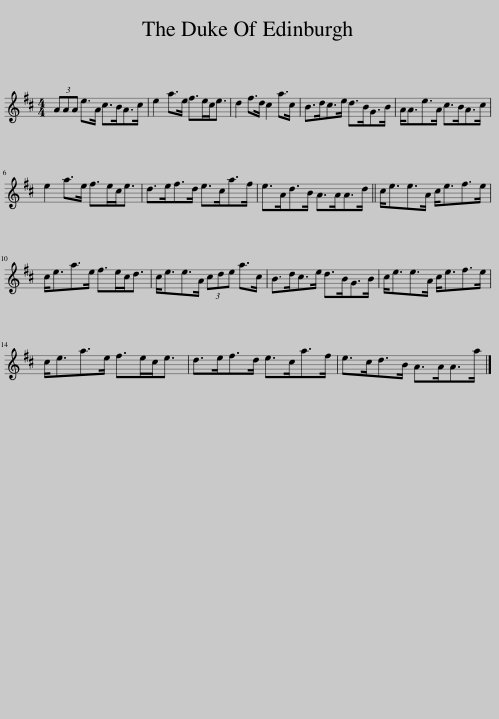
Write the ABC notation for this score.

X:1
L:1/8
M:4/4
I:linebreak $
K:D
V:1 treble
V:1
 (3AAA e>A c>BA>c | e2 a>e f>ec<e | d2 f>d c2 a>c | B>dc>e d>BG>B | A<Ae>A c>BA>c |$ %5
 e2 a>e f>ec<e | d>ef>d e>ca>f | e>Ad>B A>AA>d || c<ee>A c<ef>e |$ c<ea>e f>ec<d | %10
 c<ee>A (3cde a>c | B>dc>e d>BG>B | c<ee>A c<ef>e |$ c<ea>e f>ec<e | d>ef>d e>ca>f | %15
 e>cd>B A>AA>a |] %16
